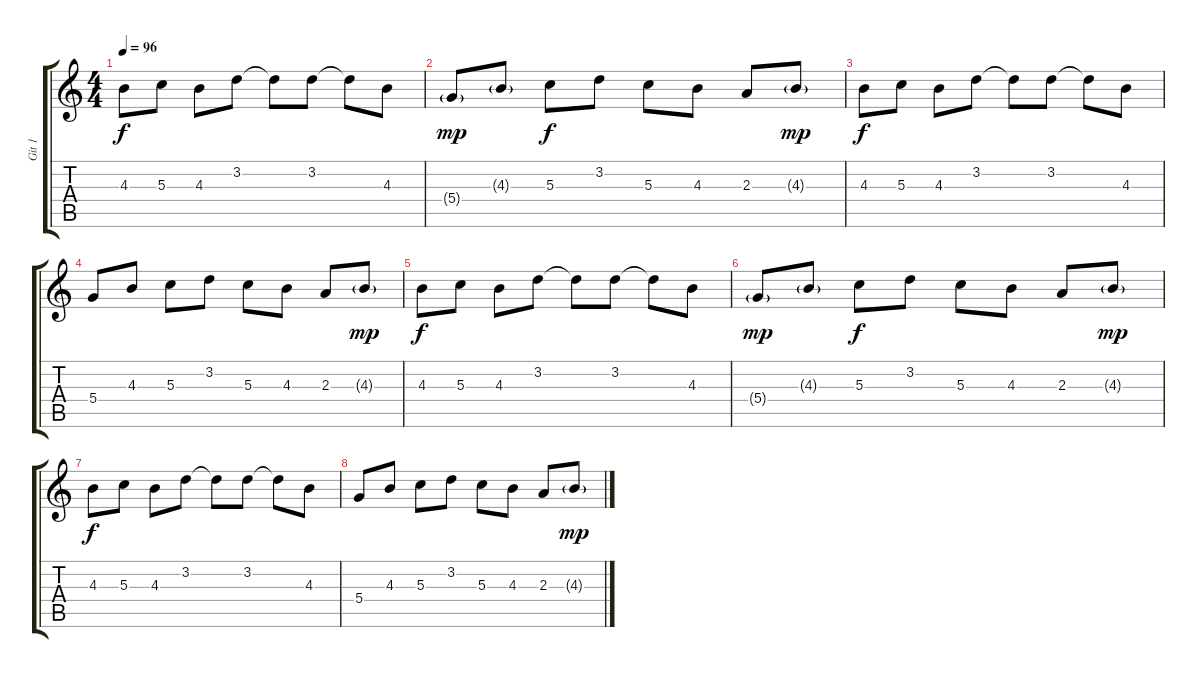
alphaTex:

\track ("Git 1" "Git 1") {instrument electricguitarjazz}
\staff {score tabs}
\tuning (E4 B3 G3 D3 A2 E2) {hide}
\ts (4 4)
\tempo 96
\clef g2
\ks c
4.3.8{dy f} 5.3.8 4.3.8 3.2.8 3.2{t}.8 3.2.8 3.2{t}.8 4.3.8 |
5.4{g}.8{dy mp} 4.3{g}.8 5.3.8{dy f} 3.2.8 5.3.8 4.3.8 2.3.8 4.3{g}.8{dy mp} |
4.3.8{dy f} 5.3.8 4.3.8 3.2.8 3.2{t}.8 3.2.8 3.2{t}.8 4.3.8 |
5.4.8 4.3.8 5.3.8 3.2.8 5.3.8 4.3.8 2.3.8 4.3{g}.8{dy mp} |
4.3.8{dy f} 5.3.8 4.3.8 3.2.8 3.2{t}.8 3.2.8 3.2{t}.8 4.3.8 |
5.4{g}.8{dy mp} 4.3{g}.8 5.3.8{dy f} 3.2.8 5.3.8 4.3.8 2.3.8 4.3{g}.8{dy mp} |
4.3.8{dy f} 5.3.8 4.3.8 3.2.8 3.2{t}.8 3.2.8 3.2{t}.8 4.3.8 |
5.4.8 4.3.8 5.3.8 3.2.8 5.3.8 4.3.8 2.3.8 4.3{g}.8{dy mp}
